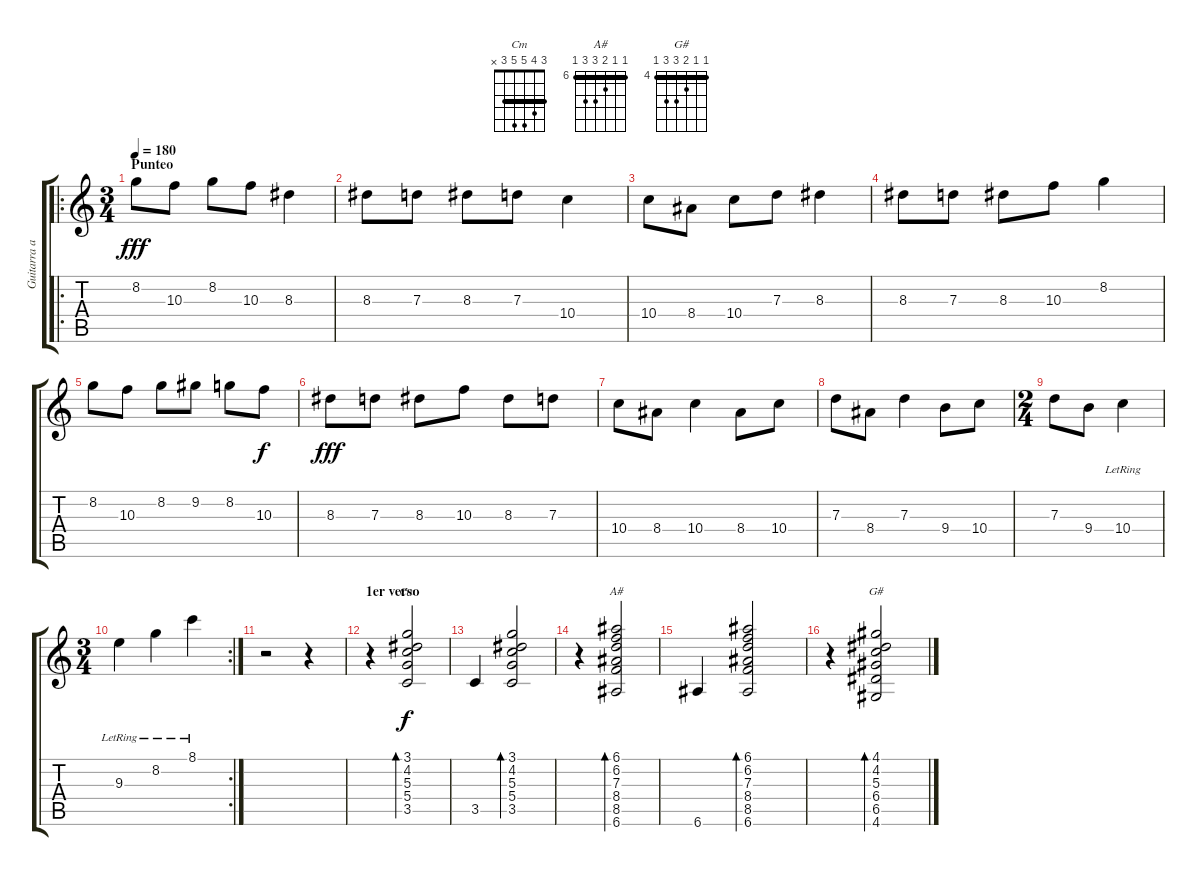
\track ("Guitarra acústica" "Guitarra a") {instrument acousticguitarsteel}
\staff {score tabs}
\tuning (E4 B3 G3 D3 A2 E2) {hide}
\chord ("Cm" 3 4 5 5 3 x) {barre 3}
\chord ("A#" 6 6 7 8 8 6) {firstfret 6 barre 6}
\chord ("G#" 4 4 5 6 6 4) {firstfret 4 barre 4}
\ro
\ts (3 4)
\section ("" "Punteo")
\tempo 180
\clef g2
\ks c
8.2.8{dy fff instrument acousticguitarsteel} 10.3.8 8.2.8 10.3.8 8.3.4 |
8.3.8 7.3.8 8.3.8 7.3.8 10.4.4 |
10.4.8 8.4.8 10.4.8 7.3.8 8.3.4 |
8.3.8 7.3.8 8.3.8 10.3.8 8.2.4 |
8.2.8 10.3.8 8.2.8 9.2.8 8.2.8 10.3.8{dy f} |
8.3.8{dy fff} 7.3.8 8.3.8 10.3.8 8.3.8 7.3.8 |
10.4.8 8.4.8 10.4.4 8.4.8 10.4.8 |
7.3.8 8.4.8 7.3.4 9.4.8 10.4.8 |
\ts (2 4)
7.3.8 9.4.8 10.4{lr}.4 |
\rc 2
\ts (3 4)
9.3{lr}.4 8.2{lr}.4 8.1{lr}.4 |
r.2 r.4 |
\section ("" "1er verso")
r.4 (3.1 4.2 5.3 5.4 3.5).2{bd 240 ch "Cm" dy f} |
3.5.4 (3.1 4.2 5.3 5.4 3.5).2{bd 240} |
r.4 (6.1 6.2 7.3 8.4 8.5 6.6).2{bd 240 ch "A#"} |
6.6.4 (6.1 6.2 7.3 8.4 8.5 6.6).2{bd 240} |
r.4 (4.1 4.2 5.3 6.4 6.5 4.6).2{bd 240 ch "G#"}
